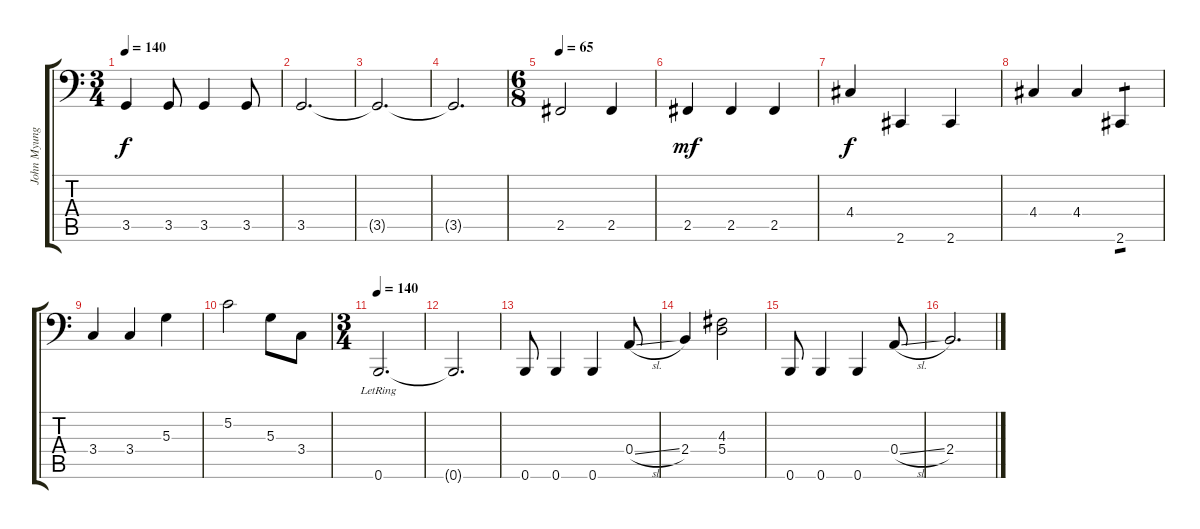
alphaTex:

\track ("John Myung" "John Myung") {instrument electricbassfinger}
\staff {score tabs}
\tuning (C3 G2 D2 A1 E1 B0) {hide}
\ts (3 4)
\tempo 140
\clef f4
\ks c
3.5.4{dy f} 3.5.8 3.5.4 3.5.8 |
3.5.2{d} |
3.5{t}.2{d} |
3.5{t}.2{d} |
\ts (6 8)
\tempo 65
2.5.2 2.5.4 |
2.5.4{dy mf} 2.5.4 2.5.4 |
4.4.4{dy f} 2.6.4 2.6.4 |
4.4.4 4.4.4 2.6.4{tp 1} |
3.4.4 3.4.4 5.3.4 |
5.2.2 5.3.8 3.4.8 |
\ts (3 4)
\tempo 140
0.6{lr}.2{d} |
0.6{t}.2{d} |
0.6.8 0.6.4 0.6.4 0.4{sl}.8 |
2.4.4 (4.3 5.4).2 |
0.6.8 0.6.4 0.6.4 0.4{sl}.8 |
2.4.2{d}
